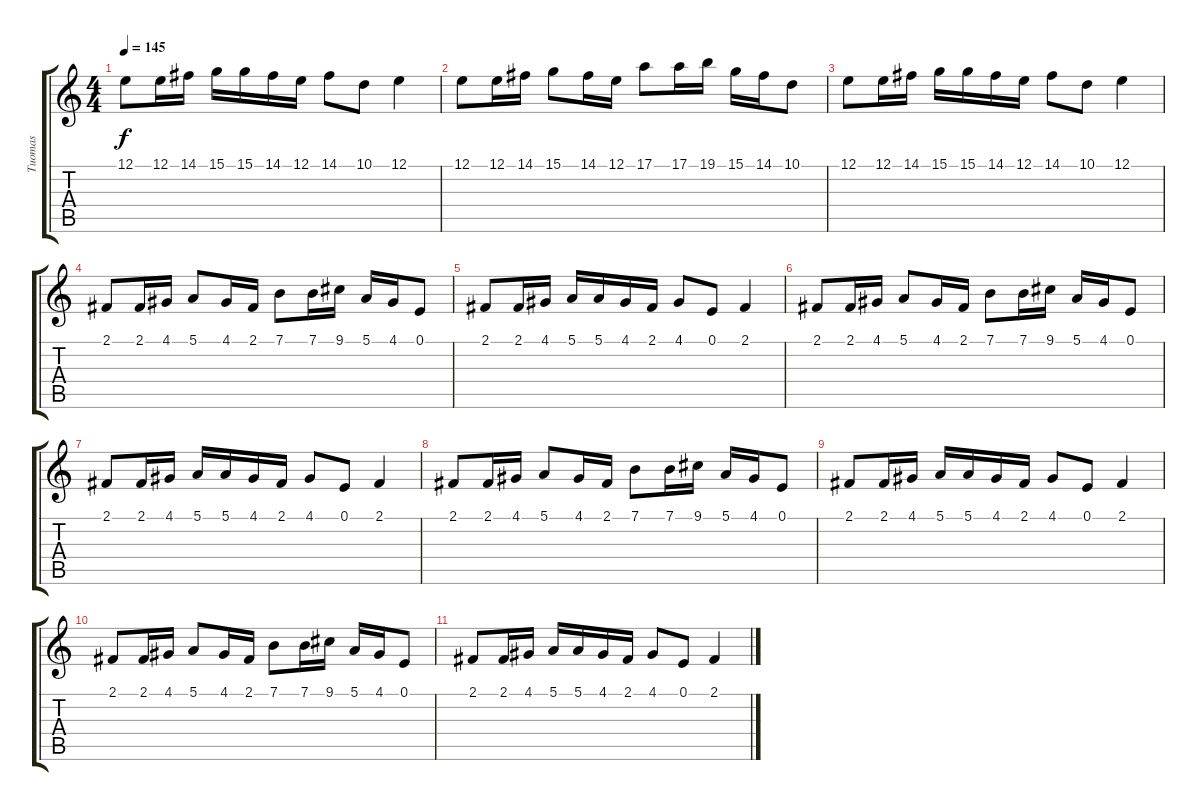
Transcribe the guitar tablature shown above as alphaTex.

\track ("Tuomas" "Tuomas") {instrument harpsichord}
\staff {score tabs}
\tuning (E4 B3 G3 D3 A2 E2) {hide}
\ts (4 4)
\tempo 145
\clef g2
\ks c
12.1.8{dy f} 12.1.16 14.1.16 15.1.16 15.1.16 14.1.16 12.1.16 14.1.8 10.1.8 12.1.4 |
12.1.8 12.1.16 14.1.16 15.1.8 14.1.16 12.1.16 17.1.8 17.1.16 19.1.16 15.1.16 14.1.16 10.1.8 |
12.1.8 12.1.16 14.1.16 15.1.16 15.1.16 14.1.16 12.1.16 14.1.8 10.1.8 12.1.4 |
2.1.8{instrument harpsichord} 2.1.16 4.1.16 5.1.8 4.1.16 2.1.16 7.1.8 7.1.16 9.1.16 5.1.16 4.1.16 0.1.8 |
2.1.8 2.1.16 4.1.16 5.1.16 5.1.16 4.1.16 2.1.16 4.1.8 0.1.8 2.1.4 |
2.1.8 2.1.16 4.1.16 5.1.8 4.1.16 2.1.16 7.1.8 7.1.16 9.1.16 5.1.16 4.1.16 0.1.8 |
2.1.8 2.1.16 4.1.16 5.1.16 5.1.16 4.1.16 2.1.16 4.1.8 0.1.8 2.1.4 |
2.1.8 2.1.16 4.1.16 5.1.8 4.1.16 2.1.16 7.1.8 7.1.16 9.1.16 5.1.16 4.1.16 0.1.8 |
2.1.8 2.1.16 4.1.16 5.1.16 5.1.16 4.1.16 2.1.16 4.1.8 0.1.8 2.1.4 |
2.1.8 2.1.16 4.1.16 5.1.8 4.1.16 2.1.16 7.1.8 7.1.16 9.1.16 5.1.16 4.1.16 0.1.8 |
2.1.8 2.1.16 4.1.16 5.1.16 5.1.16 4.1.16 2.1.16 4.1.8 0.1.8 2.1.4
